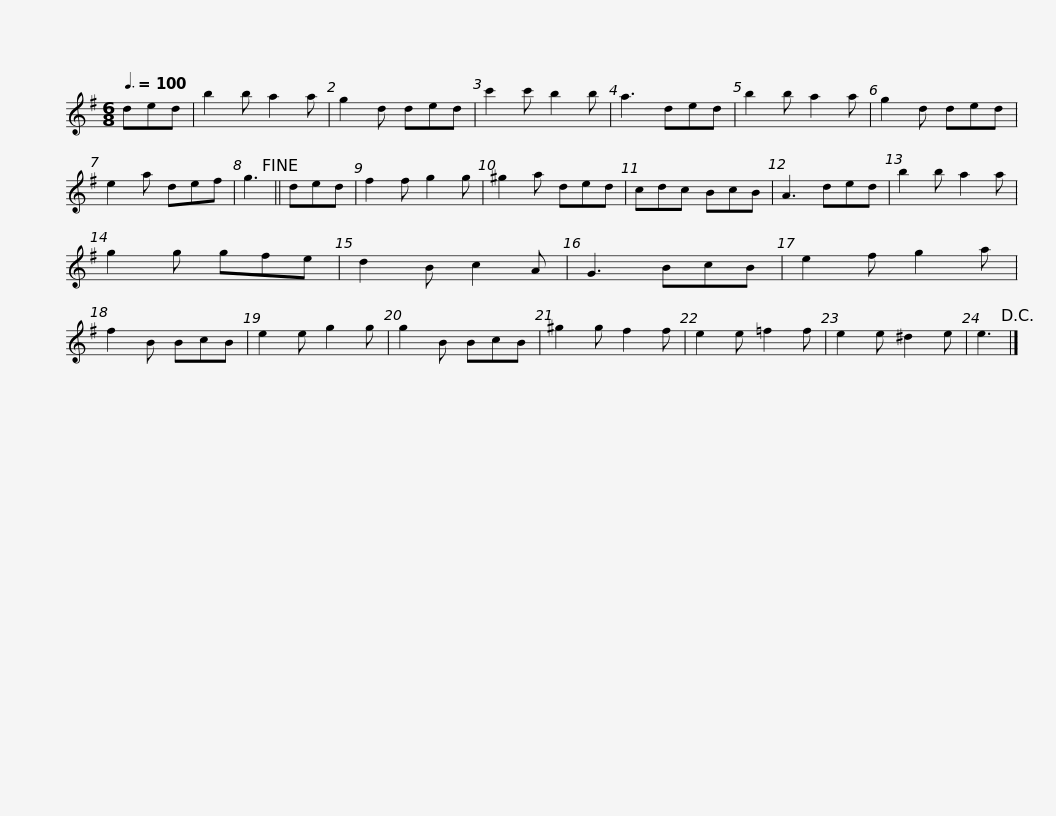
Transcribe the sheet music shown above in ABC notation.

X:1
L:1/8
Q:3/8=100
M:6/8
I:linebreak $
K:G
V:1 treble
V:1
 ded | b2 b a2 a | g2 d ded | c'2 c' b2 b | a3 ded | %5
 b2 b a2 a | g2 d ded | e2 a def | g3!fine! ||$ ded | %10
 f2 f g2 g | ^g2 a ded | cdc BcB | A3 ded | b2 b a2 a | %15
 g2 g gfe | d2 B c2 A | G3 BcB |$ e2 f g2 a | f2 B BcB | %20
 e2 e g2 g | g2 B BcB | ^g2 g f2 f | e2 e =f2 f | e2 e ^d2 e | %25
 e3!D.C.! |] %26
